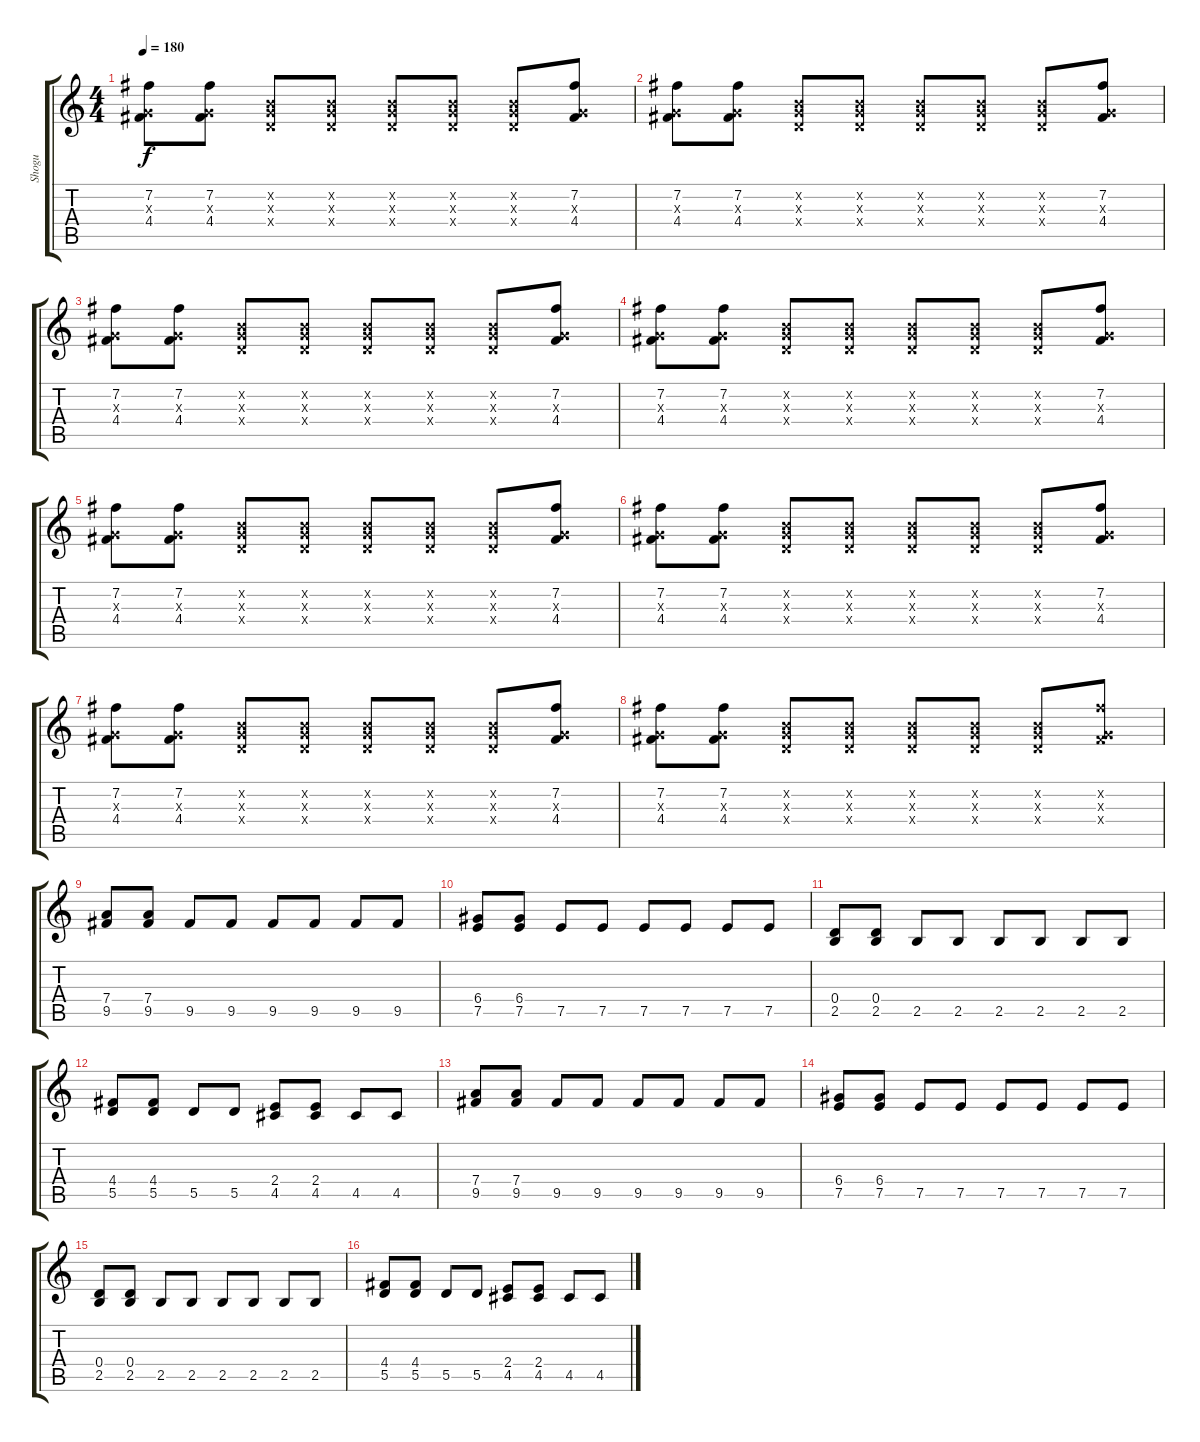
\track ("Shogu" "Shogu") {instrument overdrivenguitar}
\staff {score tabs}
\tuning (E4 B3 G3 D3 A2 E2) {hide}
\ts (4 4)
\tempo 180
\clef g2
\ks c
(7.2 0.3{x} 4.4).8{dy f} (7.2 0.3{x} 4.4).8 (0.2{x} 0.3{x} 0.4{x}).8 (0.2{x} 0.3{x} 0.4{x}).8 (0.2{x} 0.3{x} 0.4{x}).8 (0.2{x} 0.3{x} 0.4{x}).8 (0.2{x} 0.3{x} 0.4{x}).8 (7.2 0.3{x} 4.4).8 |
(7.2 0.3{x} 4.4).8 (7.2 0.3{x} 4.4).8 (0.2{x} 0.3{x} 0.4{x}).8 (0.2{x} 0.3{x} 0.4{x}).8 (0.2{x} 0.3{x} 0.4{x}).8 (0.2{x} 0.3{x} 0.4{x}).8 (0.2{x} 0.3{x} 0.4{x}).8 (7.2 0.3{x} 4.4).8 |
(7.2 0.3{x} 4.4).8 (7.2 0.3{x} 4.4).8 (0.2{x} 0.3{x} 0.4{x}).8 (0.2{x} 0.3{x} 0.4{x}).8 (0.2{x} 0.3{x} 0.4{x}).8 (0.2{x} 0.3{x} 0.4{x}).8 (0.2{x} 0.3{x} 0.4{x}).8 (7.2 0.3{x} 4.4).8 |
(7.2 0.3{x} 4.4).8 (7.2 0.3{x} 4.4).8 (0.2{x} 0.3{x} 0.4{x}).8 (0.2{x} 0.3{x} 0.4{x}).8 (0.2{x} 0.3{x} 0.4{x}).8 (0.2{x} 0.3{x} 0.4{x}).8 (0.2{x} 0.3{x} 0.4{x}).8 (7.2 0.3{x} 4.4).8 |
(7.2 0.3{x} 4.4).8 (7.2 0.3{x} 4.4).8 (0.2{x} 0.3{x} 0.4{x}).8 (0.2{x} 0.3{x} 0.4{x}).8 (0.2{x} 0.3{x} 0.4{x}).8 (0.2{x} 0.3{x} 0.4{x}).8 (0.2{x} 0.3{x} 0.4{x}).8 (7.2 0.3{x} 4.4).8 |
(7.2 0.3{x} 4.4).8 (7.2 0.3{x} 4.4).8 (0.2{x} 0.3{x} 0.4{x}).8 (0.2{x} 0.3{x} 0.4{x}).8 (0.2{x} 0.3{x} 0.4{x}).8 (0.2{x} 0.3{x} 0.4{x}).8 (0.2{x} 0.3{x} 0.4{x}).8 (7.2 0.3{x} 4.4).8 |
(7.2 0.3{x} 4.4).8 (7.2 0.3{x} 4.4).8 (0.2{x} 0.3{x} 0.4{x}).8 (0.2{x} 0.3{x} 0.4{x}).8 (0.2{x} 0.3{x} 0.4{x}).8 (0.2{x} 0.3{x} 0.4{x}).8 (0.2{x} 0.3{x} 0.4{x}).8 (7.2 0.3{x} 4.4).8 |
(7.2 0.3{x} 4.4).8 (7.2 0.3{x} 4.4).8 (0.2{x} 0.3{x} 0.4{x}).8 (0.2{x} 0.3{x} 0.4{x}).8 (0.2{x} 0.3{x} 0.4{x}).8 (0.2{x} 0.3{x} 0.4{x}).8 (0.2{x} 0.3{x} 0.4{x}).8 (7.2{x} 0.3{x} 4.4{x}).8 |
(7.4 9.5).8 (7.4 9.5).8 9.5.8 9.5.8 9.5.8 9.5.8 9.5.8 9.5.8 |
(6.4 7.5).8 (6.4 7.5).8 7.5.8 7.5.8 7.5.8 7.5.8 7.5.8 7.5.8 |
(0.4 2.5).8 (0.4 2.5).8 2.5.8 2.5.8 2.5.8 2.5.8 2.5.8 2.5.8 |
(4.4 5.5).8 (4.4 5.5).8 5.5.8 5.5.8 (2.4 4.5).8 (2.4 4.5).8 4.5.8 4.5.8 |
(7.4 9.5).8 (7.4 9.5).8 9.5.8 9.5.8 9.5.8 9.5.8 9.5.8 9.5.8 |
(6.4 7.5).8 (6.4 7.5).8 7.5.8 7.5.8 7.5.8 7.5.8 7.5.8 7.5.8 |
(0.4 2.5).8 (0.4 2.5).8 2.5.8 2.5.8 2.5.8 2.5.8 2.5.8 2.5.8 |
(4.4 5.5).8 (4.4 5.5).8 5.5.8 5.5.8 (2.4 4.5).8 (2.4 4.5).8 4.5.8 4.5.8
